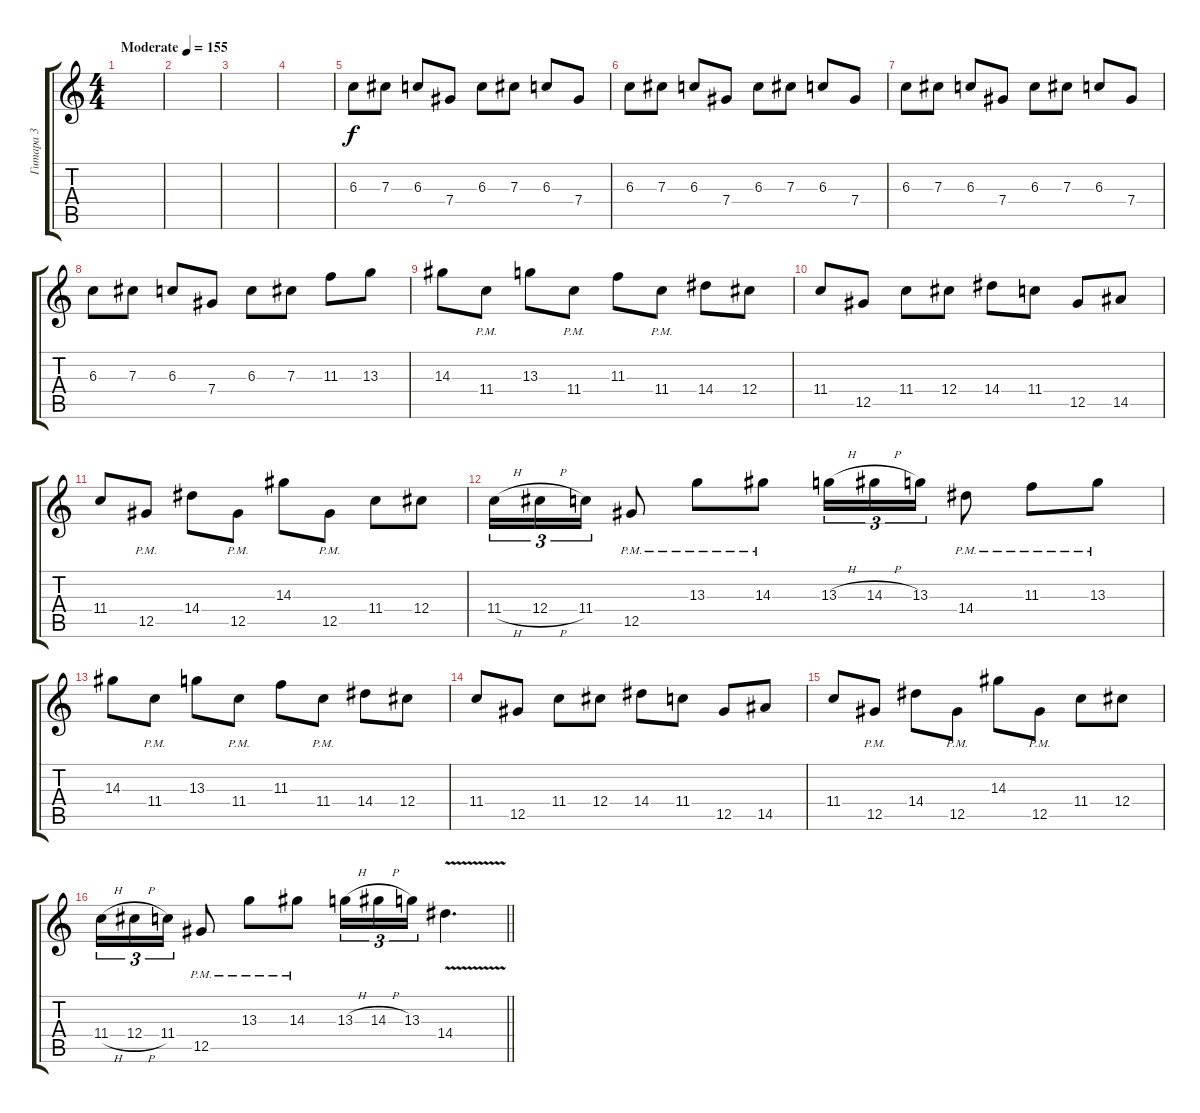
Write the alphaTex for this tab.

\track ("Гитара 3" "Гитара 3") {instrument distortionguitar}
\staff {score tabs}
\tuning (Eb4 Bb3 Gb3 Db3 Ab2 Eb2) {hide}
\ts (4 4)
\tempo (155 "Moderate")
\clef g2
\ks c
|
|
|
|
6.3.8 7.3.8 6.3.8 7.4.8 6.3.8 7.3.8 6.3.8 7.4.8 |
6.3.8 7.3.8 6.3.8 7.4.8 6.3.8 7.3.8 6.3.8 7.4.8 |
6.3.8 7.3.8 6.3.8 7.4.8 6.3.8 7.3.8 6.3.8 7.4.8 |
6.3.8 7.3.8 6.3.8 7.4.8 6.3.8 7.3.8 11.3.8 13.3.8 |
14.3.8 11.4{pm}.8 13.3.8 11.4{pm}.8 11.3.8 11.4{pm}.8 14.4.8 12.4.8 |
11.4.8 12.5.8 11.4.8 12.4.8 14.4.8 11.4.8 12.5.8 14.5.8 |
11.4.8 12.5{pm}.8 14.4.8 12.5{pm}.8 14.3.8 12.5{pm}.8 11.4.8 12.4.8 |
11.4{h}.16{tu (3 2)} 12.4{h}.16{tu (3 2)} 11.4.16{tu (3 2)} 12.5{pm}.8 13.3{pm}.8 14.3{pm}.8 13.3{h}.16{tu (3 2)} 14.3{h}.16{tu (3 2)} 13.3.16{tu (3 2)} 14.4{pm}.8 11.3{pm}.8 13.3{pm}.8 |
14.3.8 11.4{pm}.8 13.3.8 11.4{pm}.8 11.3.8 11.4{pm}.8 14.4.8 12.4.8 |
11.4.8 12.5.8 11.4.8 12.4.8 14.4.8 11.4.8 12.5.8 14.5.8 |
11.4.8 12.5{pm}.8 14.4.8 12.5{pm}.8 14.3.8 12.5{pm}.8 11.4.8 12.4.8 |
\barLineRight lightlight
11.4{h}.16{tu (3 2)} 12.4{h}.16{tu (3 2)} 11.4.16{tu (3 2)} 12.5{pm}.8 13.3{pm}.8 14.3{pm}.8 13.3{h}.16{tu (3 2)} 14.3{h}.16{tu (3 2)} 13.3.16{tu (3 2)} 14.4{v}.4{d}
